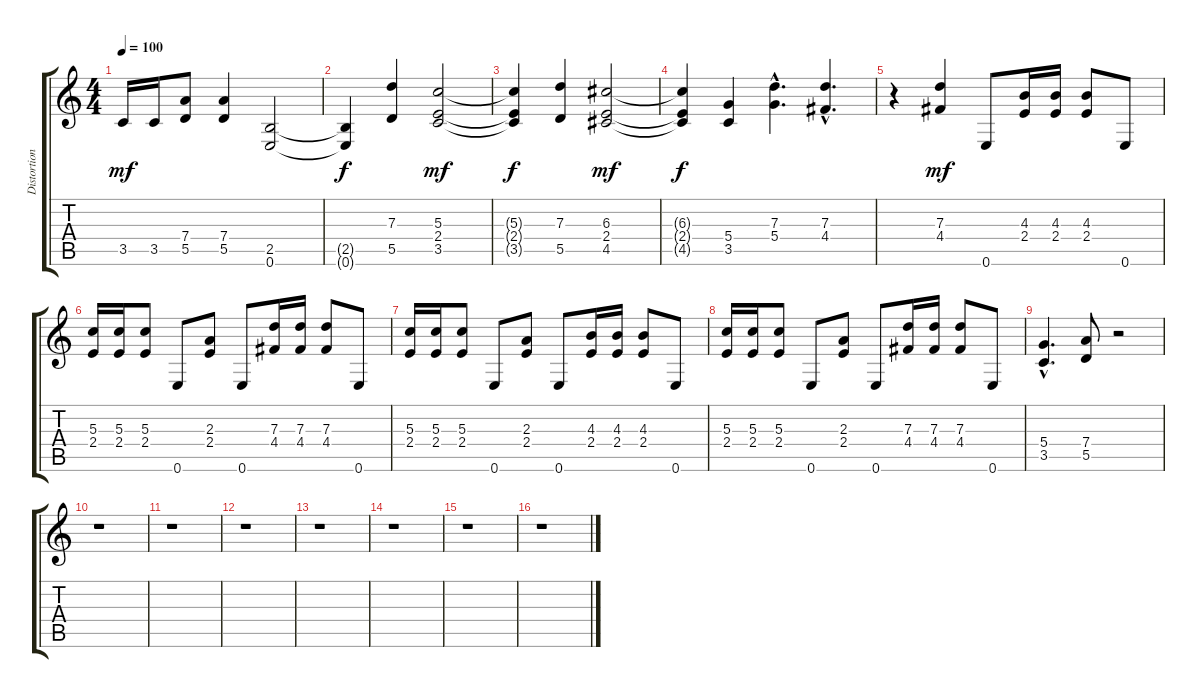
\track ("Distortion Guitar" "Distortion") {instrument overdrivenguitar}
\staff {score tabs}
\tuning (E4 B3 G3 D3 A2 E2) {hide}
\ts (4 4)
\tempo 100
\clef g2
\ks c
3.5.16{dy mf} 3.5.16 (7.4 5.5).8 (7.4 5.5).4 (2.5 0.6).2 |
(2.5{t} 0.6{t}).4{dy f} (7.3 5.5).4 (5.3 2.4 3.5).2{dy mf} |
(5.3{t} 2.4{t} 3.5{t}).4{dy f} (7.3 5.5).4 (6.3 2.4 4.5).2{dy mf} |
(6.3{t} 2.4{t} 4.5{t}).4{dy f} (5.4 3.5).4 (7.3{hac} 5.4{hac}).4{d} (7.3{hac} 4.4{hac}).4{d} |
r.4 (7.3 4.4).4{dy mf} 0.6.8 (4.3 2.4).16 (4.3 2.4).16 (4.3 2.4).8 0.6.8 |
(5.3 2.4).16 (5.3 2.4).16 (5.3 2.4).8 0.6.8 (2.3 2.4).8 0.6.8 (7.3 4.4).16 (7.3 4.4).16 (7.3 4.4).8 0.6.8 |
(5.3 2.4).16 (5.3 2.4).16 (5.3 2.4).8 0.6.8 (2.3 2.4).8 0.6.8 (4.3 2.4).16 (4.3 2.4).16 (4.3 2.4).8 0.6.8 |
(5.3 2.4).16 (5.3 2.4).16 (5.3 2.4).8 0.6.8 (2.3 2.4).8 0.6.8 (7.3 4.4).16 (7.3 4.4).16 (7.3 4.4).8 0.6.8 |
(5.4{hac} 3.5{hac}).4{d} (7.4 5.5).8 r.2 |
r.1 |
r.1 |
r.1 |
r.1 |
r.1 |
r.1 |
r.1
